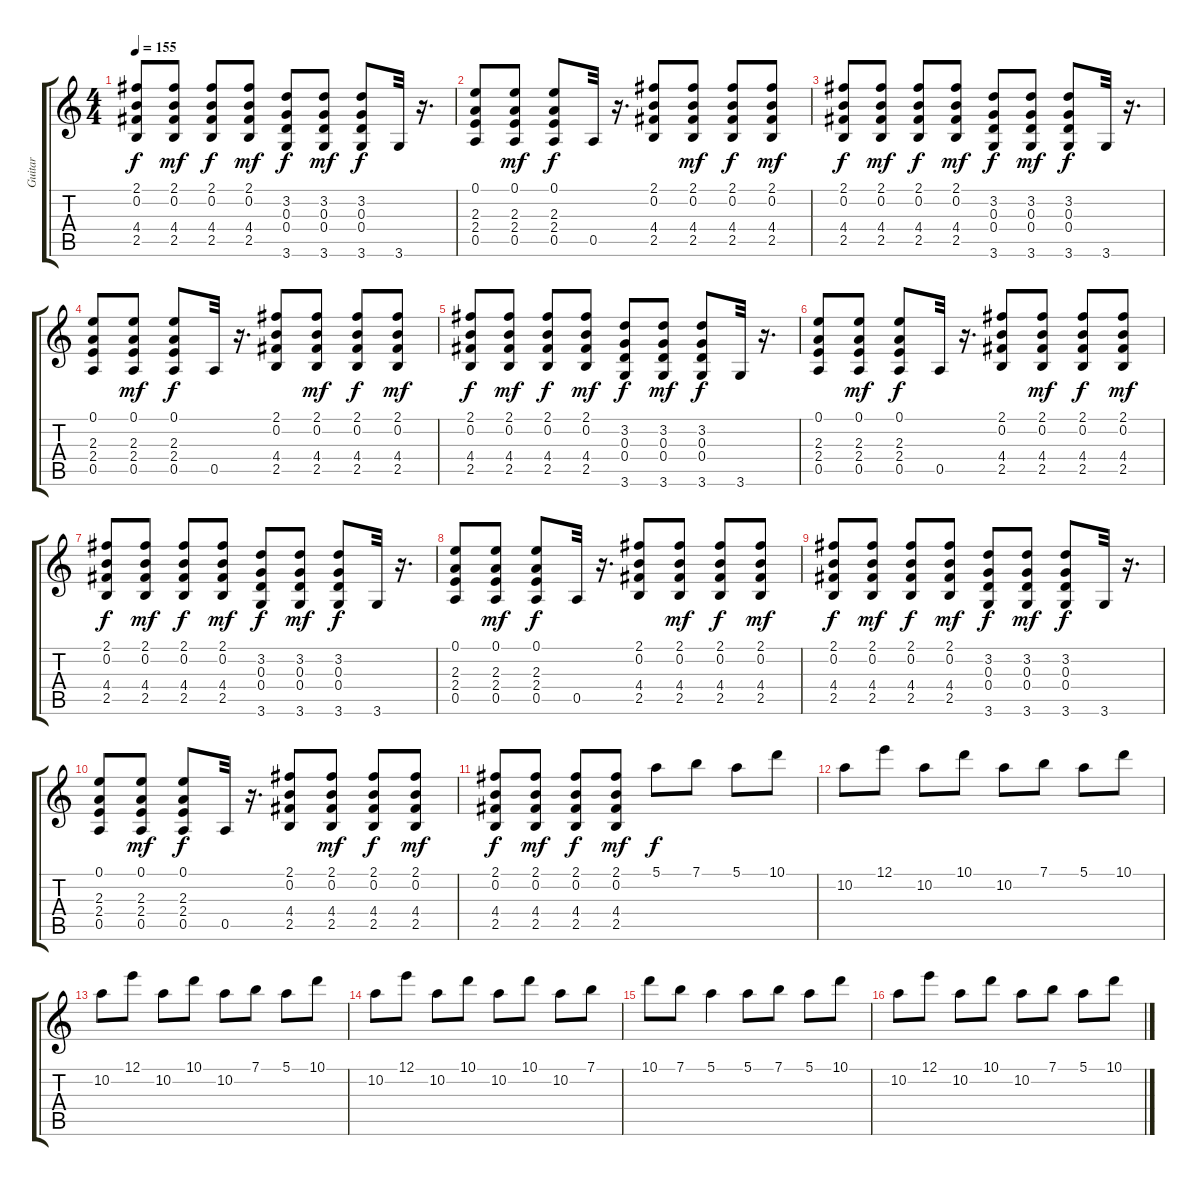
\track ("Guitar" "Guitar") {instrument electricguitarjazz}
\staff {score tabs}
\tuning (E4 B3 G3 D3 A2 E2) {hide}
\ts (4 4)
\tempo 155
\clef g2
\ks c
(2.1 0.2 4.4 2.5).8{dy f} (2.1 0.2 4.4 2.5).8{dy mf} (2.1 0.2 4.4 2.5).8{dy f} (2.1 0.2 4.4 2.5).8{dy mf} (3.2 0.3 0.4 3.6).8{dy f} (3.2 0.3 0.4 3.6).8{dy mf} (3.2 0.3 0.4 3.6).8{dy f} 3.6.32 r.16{d} |
(0.1 2.3 2.4 0.5).8 (0.1 2.3 2.4 0.5).8{dy mf} (0.1 2.3 2.4 0.5).8{dy f} 0.5.32 r.16{d} (2.1 0.2 4.4 2.5).8 (2.1 0.2 4.4 2.5).8{dy mf} (2.1 0.2 4.4 2.5).8{dy f} (2.1 0.2 4.4 2.5).8{dy mf} |
(2.1 0.2 4.4 2.5).8{dy f} (2.1 0.2 4.4 2.5).8{dy mf} (2.1 0.2 4.4 2.5).8{dy f} (2.1 0.2 4.4 2.5).8{dy mf} (3.2 0.3 0.4 3.6).8{dy f} (3.2 0.3 0.4 3.6).8{dy mf} (3.2 0.3 0.4 3.6).8{dy f} 3.6.32 r.16{d} |
(0.1 2.3 2.4 0.5).8 (0.1 2.3 2.4 0.5).8{dy mf} (0.1 2.3 2.4 0.5).8{dy f} 0.5.32 r.16{d} (2.1 0.2 4.4 2.5).8 (2.1 0.2 4.4 2.5).8{dy mf} (2.1 0.2 4.4 2.5).8{dy f} (2.1 0.2 4.4 2.5).8{dy mf} |
(2.1 0.2 4.4 2.5).8{dy f} (2.1 0.2 4.4 2.5).8{dy mf} (2.1 0.2 4.4 2.5).8{dy f} (2.1 0.2 4.4 2.5).8{dy mf} (3.2 0.3 0.4 3.6).8{dy f} (3.2 0.3 0.4 3.6).8{dy mf} (3.2 0.3 0.4 3.6).8{dy f} 3.6.32 r.16{d} |
(0.1 2.3 2.4 0.5).8 (0.1 2.3 2.4 0.5).8{dy mf} (0.1 2.3 2.4 0.5).8{dy f} 0.5.32 r.16{d} (2.1 0.2 4.4 2.5).8 (2.1 0.2 4.4 2.5).8{dy mf} (2.1 0.2 4.4 2.5).8{dy f} (2.1 0.2 4.4 2.5).8{dy mf} |
(2.1 0.2 4.4 2.5).8{dy f} (2.1 0.2 4.4 2.5).8{dy mf} (2.1 0.2 4.4 2.5).8{dy f} (2.1 0.2 4.4 2.5).8{dy mf} (3.2 0.3 0.4 3.6).8{dy f} (3.2 0.3 0.4 3.6).8{dy mf} (3.2 0.3 0.4 3.6).8{dy f} 3.6.32 r.16{d} |
(0.1 2.3 2.4 0.5).8 (0.1 2.3 2.4 0.5).8{dy mf} (0.1 2.3 2.4 0.5).8{dy f} 0.5.32 r.16{d} (2.1 0.2 4.4 2.5).8 (2.1 0.2 4.4 2.5).8{dy mf} (2.1 0.2 4.4 2.5).8{dy f} (2.1 0.2 4.4 2.5).8{dy mf} |
(2.1 0.2 4.4 2.5).8{dy f} (2.1 0.2 4.4 2.5).8{dy mf} (2.1 0.2 4.4 2.5).8{dy f} (2.1 0.2 4.4 2.5).8{dy mf} (3.2 0.3 0.4 3.6).8{dy f} (3.2 0.3 0.4 3.6).8{dy mf} (3.2 0.3 0.4 3.6).8{dy f} 3.6.32 r.16{d} |
(0.1 2.3 2.4 0.5).8 (0.1 2.3 2.4 0.5).8{dy mf} (0.1 2.3 2.4 0.5).8{dy f} 0.5.32 r.16{d} (2.1 0.2 4.4 2.5).8 (2.1 0.2 4.4 2.5).8{dy mf} (2.1 0.2 4.4 2.5).8{dy f} (2.1 0.2 4.4 2.5).8{dy mf} |
(2.1 0.2 4.4 2.5).8{dy f} (2.1 0.2 4.4 2.5).8{dy mf} (2.1 0.2 4.4 2.5).8{dy f} (2.1 0.2 4.4 2.5).8{dy mf} 5.1.8{dy f} 7.1.8 5.1.8 10.1.8 |
10.2.8 12.1.8 10.2.8 10.1.8 10.2.8 7.1.8 5.1.8 10.1.8 |
10.2.8 12.1.8 10.2.8 10.1.8 10.2.8 7.1.8 5.1.8 10.1.8 |
10.2.8 12.1.8 10.2.8 10.1.8 10.2.8 10.1.8 10.2.8 7.1.8 |
10.1.8 7.1.8 5.1.4 5.1.8 7.1.8 5.1.8 10.1.8 |
10.2.8 12.1.8 10.2.8 10.1.8 10.2.8 7.1.8 5.1.8 10.1.8
